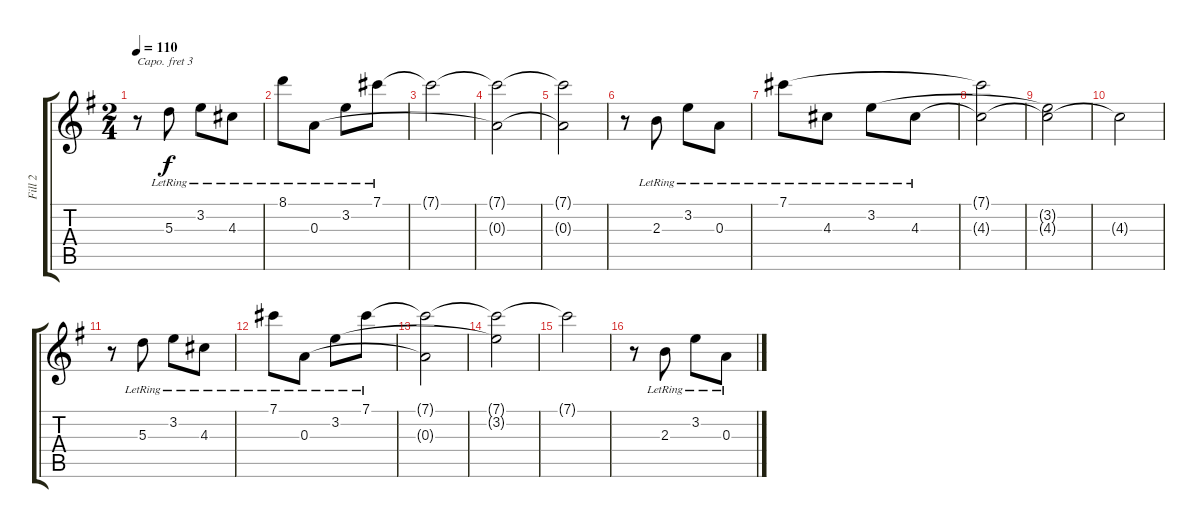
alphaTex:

\track ("Fill 2" "Fill 2") {instrument acousticguitarsteel}
\staff {score tabs}
\capo 3
\tuning (Eb4 Bb3 Gb3 Db3 Ab2 Eb2) {hide}
\ts (2 4)
\tempo 110
\clef g2
\ks g
r.8{dy f} 5.3{lr}.8 3.2{lr}.8 4.3{lr}.8 |
8.1{lr}.8 0.3{lr}.8 3.2{lr}.8 7.1{lr}.8 |
7.1{t}.2 |
(7.1{t} 0.3{t}).2 |
(7.1{t} 0.3{t}).2 |
r.8 2.3{lr}.8 3.2{lr}.8 0.3{lr}.8 |
7.1{lr}.8 4.3{lr}.8 3.2{lr}.8 4.3{lr}.8 |
(7.1{t} 4.3{t}).2 |
(3.2{t} 4.3{t}).2 |
4.3{t}.2 |
r.8 5.3{lr}.8 3.2{lr}.8 4.3{lr}.8 |
7.1{lr}.8 0.3{lr}.8 3.2{lr}.8 7.1{lr}.8 |
(7.1{t} 0.3{t}).2 |
(7.1{t} 3.2{t}).2 |
7.1{t}.2 |
r.8 2.3{lr}.8 3.2{lr}.8 0.3{lr}.8
